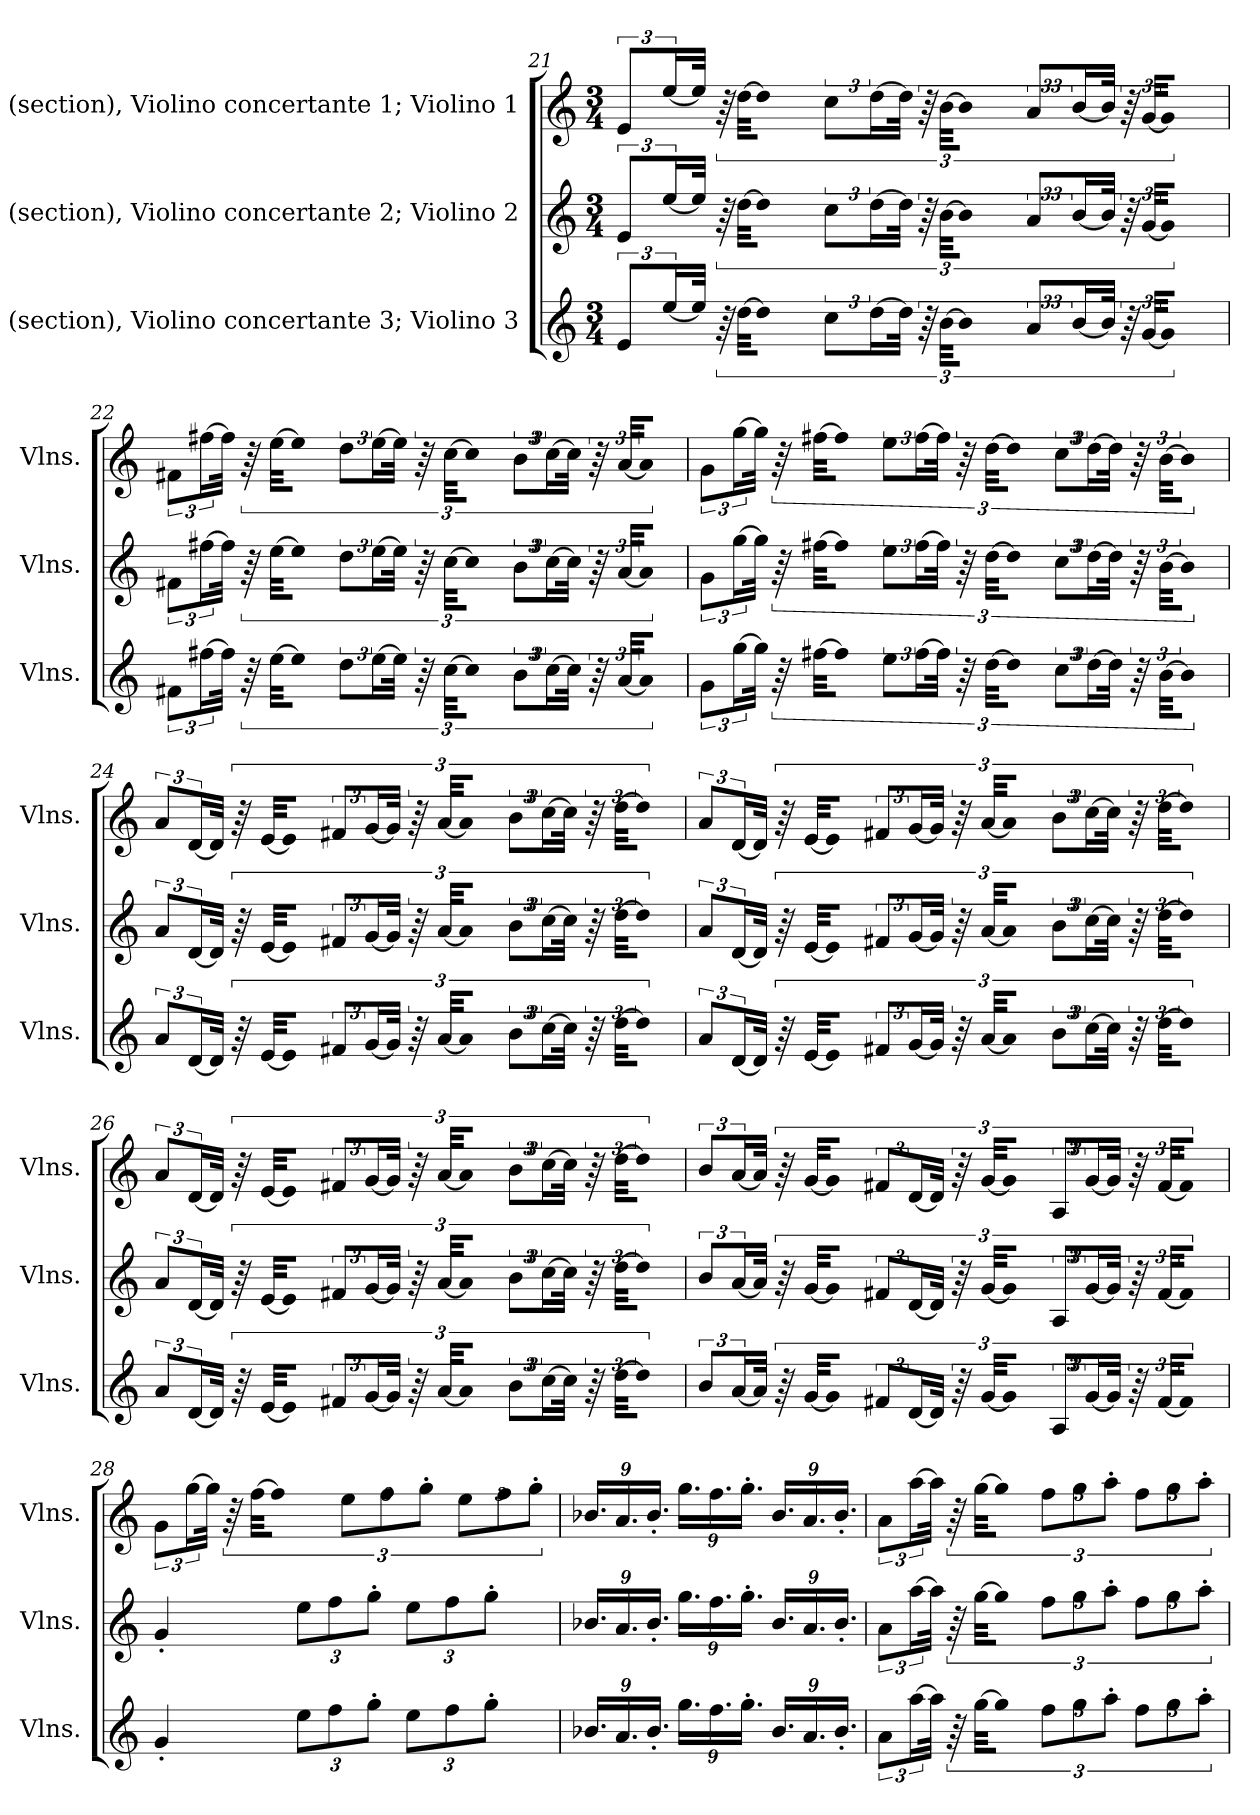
**kern	**kern	**kern
*part3	*part2	*part1
*staff3	*staff2	*staff1
*I"Violins (section), Violino concertante 3; Violino 3	*I"Violins (section), Violino concertante 2; Violino 2	*I"Violins (section), Violino concertante 1; Violino 1
*I'Vlns.	*I'Vlns.	*I'Vlns.
!!LO:LB:g=z
*clefG2	*clefG2	*clefG2
*k[]	*k[]	*k[]
*M3/4	*M3/4	*M3/4
=21	=21	=21
12e/L	12e/L	12e/L
[24ee/L	[24ee/L	[24ee/L
32ee/JJk]	32ee/JJk]	32ee/JJk]
96r	96r	96r
[48dd\KLL	[48dd\KLL	[48dd\KLL
16dd\JJ]	16dd\JJ]	16dd\JJ]
12cc\L	12cc\L	12cc\L
[24dd\L	[24dd\L	[24dd\L
32dd\JJk]	32dd\JJk]	32dd\JJk]
96r	96r	96r
[48b\KLL	[48b\KLL	[48b\KLL
16b\JJ]	16b\JJ]	16b\JJ]
12a/L	12a/L	12a/L
[24b/L	[24b/L	[24b/L
32b/JJk]	32b/JJk]	32b/JJk]
96r	96r	96r
[48g/KLL	[48g/KLL	[48g/KLL
16g/JJ]	16g/JJ]	16g/JJ]
!!LO:LB:g=z
=22	=22	=22
12f#X\L	12f#X\L	12f#X\L
[24ff#X\L	[24ff#X\L	[24ff#X\L
32ff#\JJk]	32ff#\JJk]	32ff#\JJk]
96r	96r	96r
[48ee\KLL	[48ee\KLL	[48ee\KLL
16ee\JJ]	16ee\JJ]	16ee\JJ]
12dd\L	12dd\L	12dd\L
[24ee\L	[24ee\L	[24ee\L
32ee\JJk]	32ee\JJk]	32ee\JJk]
96r	96r	96r
[48cc\KLL	[48cc\KLL	[48cc\KLL
16cc\JJ]	16cc\JJ]	16cc\JJ]
12b\L	12b\L	12b\L
[24cc\L	[24cc\L	[24cc\L
32cc\JJk]	32cc\JJk]	32cc\JJk]
96r	96r	96r
[48a/KLL	[48a/KLL	[48a/KLL
16a/JJ]	16a/JJ]	16a/JJ]
!!LO:PB:g=z
=23	=23	=23
12g\L	12g\L	12g\L
[24gg\L	[24gg\L	[24gg\L
32gg\JJk]	32gg\JJk]	32gg\JJk]
96r	96r	96r
[48ff#X\KLL	[48ff#X\KLL	[48ff#X\KLL
16ff#\JJ]	16ff#\JJ]	16ff#\JJ]
12ee\L	12ee\L	12ee\L
[24ff#\L	[24ff#\L	[24ff#\L
32ff#\JJk]	32ff#\JJk]	32ff#\JJk]
96r	96r	96r
[48dd\KLL	[48dd\KLL	[48dd\KLL
16dd\JJ]	16dd\JJ]	16dd\JJ]
12cc\L	12cc\L	12cc\L
[24dd\L	[24dd\L	[24dd\L
32dd\JJk]	32dd\JJk]	32dd\JJk]
96r	96r	96r
[48b\KLL	[48b\KLL	[48b\KLL
16b\JJ]	16b\JJ]	16b\JJ]
!!LO:LB:g=z
=24	=24	=24
12a/L	12a/L	12a/L
[24d/L	[24d/L	[24d/L
32d/JJk]	32d/JJk]	32d/JJk]
96r	96r	96r
[48e/KLL	[48e/KLL	[48e/KLL
16e/JJ]	16e/JJ]	16e/JJ]
12f#X/L	12f#X/L	12f#X/L
[24g/L	[24g/L	[24g/L
32g/JJk]	32g/JJk]	32g/JJk]
96r	96r	96r
[48a/KLL	[48a/KLL	[48a/KLL
16a/JJ]	16a/JJ]	16a/JJ]
12b\L	12b\L	12b\L
[24cc\L	[24cc\L	[24cc\L
32cc\JJk]	32cc\JJk]	32cc\JJk]
96r	96r	96r
[48dd\KLL	[48dd\KLL	[48dd\KLL
16dd\JJ]	16dd\JJ]	16dd\JJ]
!!LO:LB:g=z
=25	=25	=25
12a/L	12a/L	12a/L
[24d/L	[24d/L	[24d/L
32d/JJk]	32d/JJk]	32d/JJk]
96r	96r	96r
[48e/KLL	[48e/KLL	[48e/KLL
16e/JJ]	16e/JJ]	16e/JJ]
12f#X/L	12f#X/L	12f#X/L
[24g/L	[24g/L	[24g/L
32g/JJk]	32g/JJk]	32g/JJk]
96r	96r	96r
[48a/KLL	[48a/KLL	[48a/KLL
16a/JJ]	16a/JJ]	16a/JJ]
12b\L	12b\L	12b\L
[24cc\L	[24cc\L	[24cc\L
32cc\JJk]	32cc\JJk]	32cc\JJk]
96r	96r	96r
[48dd\KLL	[48dd\KLL	[48dd\KLL
16dd\JJ]	16dd\JJ]	16dd\JJ]
!!LO:LB:g=z
=26	=26	=26
12a/L	12a/L	12a/L
[24d/L	[24d/L	[24d/L
32d/JJk]	32d/JJk]	32d/JJk]
96r	96r	96r
[48e/KLL	[48e/KLL	[48e/KLL
16e/JJ]	16e/JJ]	16e/JJ]
12f#X/L	12f#X/L	12f#X/L
[24g/L	[24g/L	[24g/L
32g/JJk]	32g/JJk]	32g/JJk]
96r	96r	96r
[48a/KLL	[48a/KLL	[48a/KLL
16a/JJ]	16a/JJ]	16a/JJ]
12b\L	12b\L	12b\L
[24cc\L	[24cc\L	[24cc\L
32cc\JJk]	32cc\JJk]	32cc\JJk]
96r	96r	96r
[48dd\KLL	[48dd\KLL	[48dd\KLL
16dd\JJ]	16dd\JJ]	16dd\JJ]
!!LO:PB:g=z
=27	=27	=27
12b/L	12b/L	12b/L
[24a/L	[24a/L	[24a/L
32a/JJk]	32a/JJk]	32a/JJk]
96r	96r	96r
[48g/KLL	[48g/KLL	[48g/KLL
16g/JJ]	16g/JJ]	16g/JJ]
12f#X/L	12f#X/L	12f#X/L
[24d/L	[24d/L	[24d/L
32d/JJk]	32d/JJk]	32d/JJk]
96r	96r	96r
[48g/KLL	[48g/KLL	[48g/KLL
16g/JJ]	16g/JJ]	16g/JJ]
12A/L	12A/L	12A/L
[24g/L	[24g/L	[24g/L
32g/JJk]	32g/JJk]	32g/JJk]
96r	96r	96r
[48f#/KLL	[48f#/KLL	[48f#/KLL
16f#/JJ]	16f#/JJ]	16f#/JJ]
=28	=28	=28
4g'/	4g'/	12g\L
.	.	[24gg\L
.	.	32gg\JJk]
.	.	96r
.	.	[48ff\KLL
.	.	16ff\JJ]
*Xbrackettup	*Xbrackettup	*Xbrackettup
12ee\L	12ee\L	12ee\L
12ff\	12ff\	12ff\
12gg'\J	12gg'\J	12gg'\J
12ee\L	12ee\L	12ee\L
12ff\	12ff\	12ff\
12gg'\J	12gg'\J	12gg'\J
!!LO:LB:g=z
=29	=29	=29
*brackettup	*brackettup	*brackettup
18.b-X/LL	18.b-X/LL	18.b-X/LL
18.a/	18.a/	18.a/
18.b-'/JJ	18.b-'/JJ	18.b-'/JJ
18.gg\LL	18.gg\LL	18.gg\LL
18.ff\	18.ff\	18.ff\
18.gg'\JJ	18.gg'\JJ	18.gg'\JJ
18.b-/LL	18.b-/LL	18.b-/LL
18.a/	18.a/	18.a/
18.b-'/JJ	18.b-'/JJ	18.b-'/JJ
=30	=30	=30
12a\L	12a\L	12a\L
[24aa\L	[24aa\L	[24aa\L
32aa\JJk]	32aa\JJk]	32aa\JJk]
96r	96r	96r
[48gg\KLL	[48gg\KLL	[48gg\KLL
16gg\JJ]	16gg\JJ]	16gg\JJ]
*Xbrackettup	*Xbrackettup	*Xbrackettup
12ff\L	12ff\L	12ff\L
12gg\	12gg\	12gg\
12aa'\J	12aa'\J	12aa'\J
12ff\L	12ff\L	12ff\L
12gg\	12gg\	12gg\
12aa'\J	12aa'\J	12aa'\J
=	=	=
*-	*-	*-
